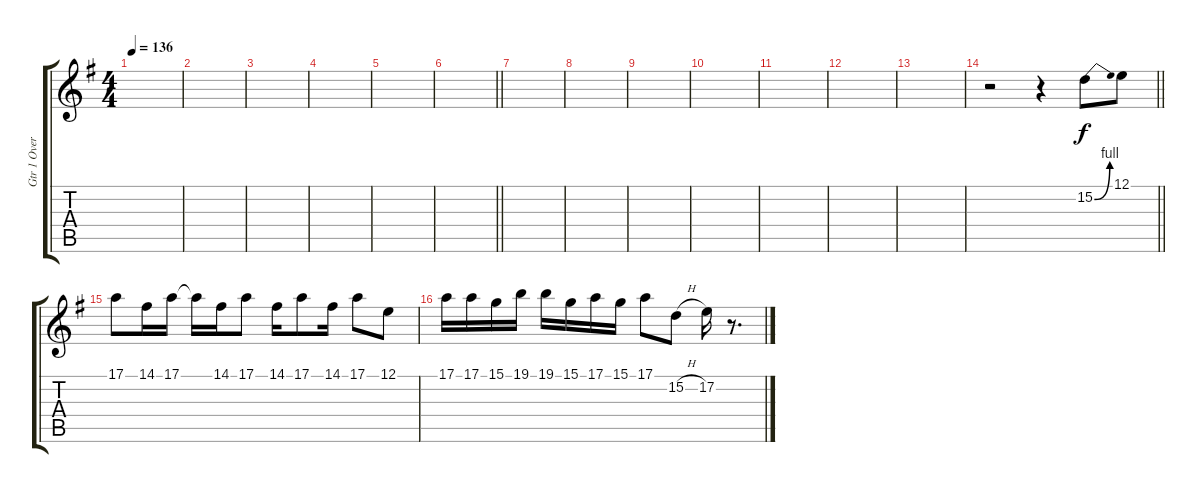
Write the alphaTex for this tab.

\track ("Gtr 1 Overdub" "Gtr 1 Over") {instrument lead8bassandlead}
\staff {score tabs}
\tuning (E4 B3 G3 D3 A2 E2) {hide}
\ts (4 4)
\tempo 136
\clef g2
\ks g
|
|
|
|
|
\barLineRight lightlight
|
|
|
|
|
|
|
|
\barLineRight lightlight
r.2 r.4 15.2{be (bend 0 0 60 4)}.8 12.1.8 |
17.1.8 14.1.16 17.1.16 17.1{t}.16 14.1.16 17.1.8 14.1.16 17.1.8 14.1.16 17.1.8 12.1.8 |
17.1.16 17.1.16 15.1.16 19.1.16 19.1.16 15.1.16 17.1.16 15.1.16 17.1.8 15.2{h}.8 17.2.16 r.8{d}
